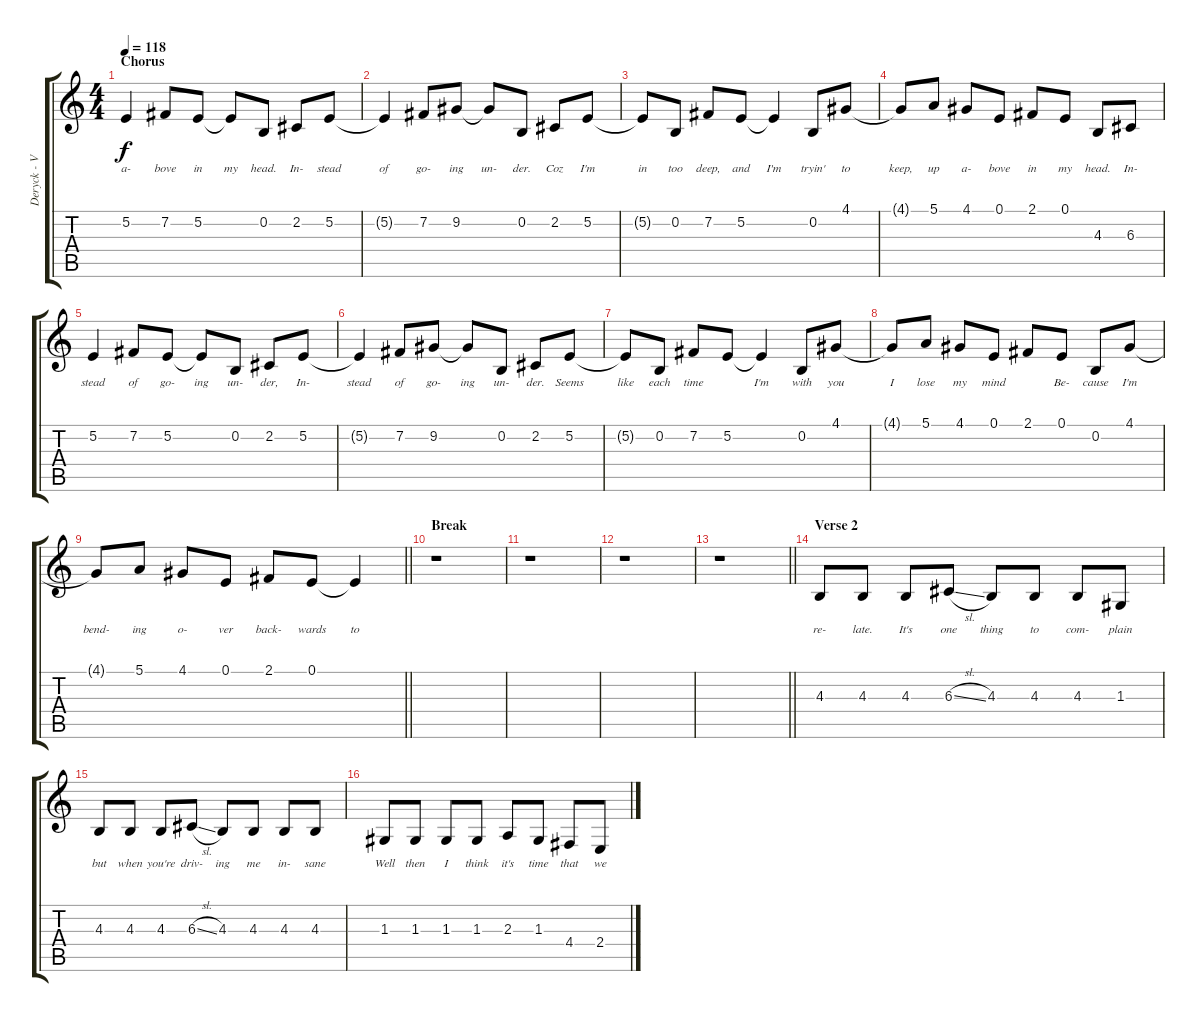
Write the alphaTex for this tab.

\track ("Deryck - Vocals" "Deryck - V") {instrument clarinet}
\staff {score tabs}
\tuning (E4 B3 G3 D3 A2 E2) {hide}
\ts (4 4)
\section ("" "Chorus")
\tempo 118
\clef g2
\ks c
5.2.4{lyrics (0 "a-") lyrics (1 "") lyrics (2 "") lyrics (3 "") lyrics (4 "") dy f} 7.2.8{lyrics (0 "bove") lyrics (1 "") lyrics (2 "") lyrics (3 "") lyrics (4 "")} 5.2.8{lyrics (0 "in") lyrics (1 "") lyrics (2 "") lyrics (3 "") lyrics (4 "")} 5.2{t}.8{lyrics (0 "my") lyrics (1 "") lyrics (2 "") lyrics (3 "") lyrics (4 "")} 0.2.8{lyrics (0 "head.") lyrics (1 "") lyrics (2 "") lyrics (3 "") lyrics (4 "")} 2.2.8{lyrics (0 "In-") lyrics (1 "") lyrics (2 "") lyrics (3 "") lyrics (4 "")} 5.2.8{lyrics (0 "stead") lyrics (1 "") lyrics (2 "") lyrics (3 "") lyrics (4 "")} |
5.2{t}.4{lyrics (0 "of") lyrics (1 "") lyrics (2 "") lyrics (3 "") lyrics (4 "")} 7.2.8{lyrics (0 "go-") lyrics (1 "") lyrics (2 "") lyrics (3 "") lyrics (4 "")} 9.2.8{lyrics (0 "ing") lyrics (1 "") lyrics (2 "") lyrics (3 "") lyrics (4 "")} 9.2{t}.8{lyrics (0 "un-") lyrics (1 "") lyrics (2 "") lyrics (3 "") lyrics (4 "")} 0.2.8{lyrics (0 "der.") lyrics (1 "") lyrics (2 "") lyrics (3 "") lyrics (4 "")} 2.2.8{lyrics (0 "Coz") lyrics (1 "") lyrics (2 "") lyrics (3 "") lyrics (4 "")} 5.2.8{lyrics (0 "I'm") lyrics (1 "") lyrics (2 "") lyrics (3 "") lyrics (4 "")} |
5.2{t}.8{lyrics (0 "in") lyrics (1 "") lyrics (2 "") lyrics (3 "") lyrics (4 "")} 0.2.8{lyrics (0 "too") lyrics (1 "") lyrics (2 "") lyrics (3 "") lyrics (4 "")} 7.2.8{lyrics (0 "deep,") lyrics (1 "") lyrics (2 "") lyrics (3 "") lyrics (4 "")} 5.2.8{lyrics (0 "and") lyrics (1 "") lyrics (2 "") lyrics (3 "") lyrics (4 "")} 5.2{t}.4{lyrics (0 "I'm") lyrics (1 "") lyrics (2 "") lyrics (3 "") lyrics (4 "")} 0.2.8{lyrics (0 "tryin'") lyrics (1 "") lyrics (2 "") lyrics (3 "") lyrics (4 "")} 4.1.8{lyrics (0 "to") lyrics (1 "") lyrics (2 "") lyrics (3 "") lyrics (4 "")} |
4.1{t}.8{lyrics (0 "keep,") lyrics (1 "") lyrics (2 "") lyrics (3 "") lyrics (4 "")} 5.1.8{lyrics (0 "up") lyrics (1 "") lyrics (2 "") lyrics (3 "") lyrics (4 "")} 4.1.8{lyrics (0 "a-") lyrics (1 "") lyrics (2 "") lyrics (3 "") lyrics (4 "")} 0.1.8{lyrics (0 "bove") lyrics (1 "") lyrics (2 "") lyrics (3 "") lyrics (4 "")} 2.1.8{lyrics (0 "in") lyrics (1 "") lyrics (2 "") lyrics (3 "") lyrics (4 "")} 0.1.8{lyrics (0 "my") lyrics (1 "") lyrics (2 "") lyrics (3 "") lyrics (4 "")} 4.3.8{lyrics (0 "head.") lyrics (1 "") lyrics (2 "") lyrics (3 "") lyrics (4 "")} 6.3.8{lyrics (0 "In-") lyrics (1 "") lyrics (2 "") lyrics (3 "") lyrics (4 "")} |
5.2.4{lyrics (0 "stead") lyrics (1 "") lyrics (2 "") lyrics (3 "") lyrics (4 "")} 7.2.8{lyrics (0 "of") lyrics (1 "") lyrics (2 "") lyrics (3 "") lyrics (4 "")} 5.2.8{lyrics (0 "go-") lyrics (1 "") lyrics (2 "") lyrics (3 "") lyrics (4 "")} 5.2{t}.8{lyrics (0 "ing") lyrics (1 "") lyrics (2 "") lyrics (3 "") lyrics (4 "")} 0.2.8{lyrics (0 "un-") lyrics (1 "") lyrics (2 "") lyrics (3 "") lyrics (4 "")} 2.2.8{lyrics (0 "der,") lyrics (1 "") lyrics (2 "") lyrics (3 "") lyrics (4 "")} 5.2.8{lyrics (0 "In-") lyrics (1 "") lyrics (2 "") lyrics (3 "") lyrics (4 "")} |
5.2{t}.4{lyrics (0 "stead") lyrics (1 "") lyrics (2 "") lyrics (3 "") lyrics (4 "")} 7.2.8{lyrics (0 "of") lyrics (1 "") lyrics (2 "") lyrics (3 "") lyrics (4 "")} 9.2.8{lyrics (0 "go-") lyrics (1 "") lyrics (2 "") lyrics (3 "") lyrics (4 "")} 9.2{t}.8{lyrics (0 "ing") lyrics (1 "") lyrics (2 "") lyrics (3 "") lyrics (4 "")} 0.2.8{lyrics (0 "un-") lyrics (1 "") lyrics (2 "") lyrics (3 "") lyrics (4 "")} 2.2.8{lyrics (0 "der.") lyrics (1 "") lyrics (2 "") lyrics (3 "") lyrics (4 "")} 5.2.8{lyrics (0 "Seems") lyrics (1 "") lyrics (2 "") lyrics (3 "") lyrics (4 "")} |
5.2{t}.8{lyrics (0 "like") lyrics (1 "") lyrics (2 "") lyrics (3 "") lyrics (4 "")} 0.2.8{lyrics (0 "each") lyrics (1 "") lyrics (2 "") lyrics (3 "") lyrics (4 "")} 7.2.8{lyrics (0 "time") lyrics (1 "") lyrics (2 "") lyrics (3 "") lyrics (4 "")} 5.2.8{lyrics (0 "") lyrics (1 "") lyrics (2 "") lyrics (3 "") lyrics (4 "")} 5.2{t}.4{lyrics (0 "I'm") lyrics (1 "") lyrics (2 "") lyrics (3 "") lyrics (4 "")} 0.2.8{lyrics (0 "with") lyrics (1 "") lyrics (2 "") lyrics (3 "") lyrics (4 "")} 4.1.8{lyrics (0 "you") lyrics (1 "") lyrics (2 "") lyrics (3 "") lyrics (4 "")} |
4.1{t}.8{lyrics (0 "I") lyrics (1 "") lyrics (2 "") lyrics (3 "") lyrics (4 "")} 5.1.8{lyrics (0 "lose") lyrics (1 "") lyrics (2 "") lyrics (3 "") lyrics (4 "")} 4.1.8{lyrics (0 "my") lyrics (1 "") lyrics (2 "") lyrics (3 "") lyrics (4 "")} 0.1.8{lyrics (0 "mind") lyrics (1 "") lyrics (2 "") lyrics (3 "") lyrics (4 "")} 2.1.8{lyrics (0 "") lyrics (1 "") lyrics (2 "") lyrics (3 "") lyrics (4 "")} 0.1.8{lyrics (0 "Be-") lyrics (1 "") lyrics (2 "") lyrics (3 "") lyrics (4 "")} 0.2.8{lyrics (0 "cause") lyrics (1 "") lyrics (2 "") lyrics (3 "") lyrics (4 "")} 4.1.8{lyrics (0 "I'm") lyrics (1 "") lyrics (2 "") lyrics (3 "") lyrics (4 "")} |
\barLineRight lightlight
4.1{t}.8{lyrics (0 "bend-") lyrics (1 "") lyrics (2 "") lyrics (3 "") lyrics (4 "")} 5.1.8{lyrics (0 "ing") lyrics (1 "") lyrics (2 "") lyrics (3 "") lyrics (4 "")} 4.1.8{lyrics (0 "o-") lyrics (1 "") lyrics (2 "") lyrics (3 "") lyrics (4 "")} 0.1.8{lyrics (0 "ver") lyrics (1 "") lyrics (2 "") lyrics (3 "") lyrics (4 "")} 2.1.8{lyrics (0 "back-") lyrics (1 "") lyrics (2 "") lyrics (3 "") lyrics (4 "")} 0.1.8{lyrics (0 "wards") lyrics (1 "") lyrics (2 "") lyrics (3 "") lyrics (4 "")} 0.1{t}.4{lyrics (0 "to") lyrics (1 "") lyrics (2 "") lyrics (3 "") lyrics (4 "")} |
\section ("" "Break")
r.1 |
r.1 |
r.1 |
\barLineRight lightlight
r.1 |
\section ("" "Verse 2")
4.3.8{lyrics (0 "re-") lyrics (1 "") lyrics (2 "") lyrics (3 "") lyrics (4 "")} 4.3.8{lyrics (0 "late.") lyrics (1 "") lyrics (2 "") lyrics (3 "") lyrics (4 "")} 4.3.8{lyrics (0 "It's") lyrics (1 "") lyrics (2 "") lyrics (3 "") lyrics (4 "")} 6.3{sl}.8{lyrics (0 "one") lyrics (1 "") lyrics (2 "") lyrics (3 "") lyrics (4 "")} 4.3.8{lyrics (0 "thing") lyrics (1 "") lyrics (2 "") lyrics (3 "") lyrics (4 "")} 4.3.8{lyrics (0 "to") lyrics (1 "") lyrics (2 "") lyrics (3 "") lyrics (4 "")} 4.3.8{lyrics (0 "com-") lyrics (1 "") lyrics (2 "") lyrics (3 "") lyrics (4 "")} 1.3.8{lyrics (0 "plain") lyrics (1 "") lyrics (2 "") lyrics (3 "") lyrics (4 "")} |
4.3.8{lyrics (0 "but") lyrics (1 "") lyrics (2 "") lyrics (3 "") lyrics (4 "")} 4.3.8{lyrics (0 "when") lyrics (1 "") lyrics (2 "") lyrics (3 "") lyrics (4 "")} 4.3.8{lyrics (0 "you're") lyrics (1 "") lyrics (2 "") lyrics (3 "") lyrics (4 "")} 6.3{sl}.8{lyrics (0 "driv-") lyrics (1 "") lyrics (2 "") lyrics (3 "") lyrics (4 "")} 4.3.8{lyrics (0 "ing") lyrics (1 "") lyrics (2 "") lyrics (3 "") lyrics (4 "")} 4.3.8{lyrics (0 "me") lyrics (1 "") lyrics (2 "") lyrics (3 "") lyrics (4 "")} 4.3.8{lyrics (0 "in-") lyrics (1 "") lyrics (2 "") lyrics (3 "") lyrics (4 "")} 4.3.8{lyrics (0 "sane") lyrics (1 "") lyrics (2 "") lyrics (3 "") lyrics (4 "")} |
1.3.8{lyrics (0 "Well") lyrics (1 "") lyrics (2 "") lyrics (3 "") lyrics (4 "")} 1.3.8{lyrics (0 "then") lyrics (1 "") lyrics (2 "") lyrics (3 "") lyrics (4 "")} 1.3.8{lyrics (0 "I") lyrics (1 "") lyrics (2 "") lyrics (3 "") lyrics (4 "")} 1.3.8{lyrics (0 "think") lyrics (1 "") lyrics (2 "") lyrics (3 "") lyrics (4 "")} 2.3.8{lyrics (0 "it's") lyrics (1 "") lyrics (2 "") lyrics (3 "") lyrics (4 "")} 1.3.8{lyrics (0 "time") lyrics (1 "") lyrics (2 "") lyrics (3 "") lyrics (4 "")} 4.4.8{lyrics (0 "that") lyrics (1 "") lyrics (2 "") lyrics (3 "") lyrics (4 "")} 2.4.8{lyrics (0 "we") lyrics (1 "") lyrics (2 "") lyrics (3 "") lyrics (4 "")}
